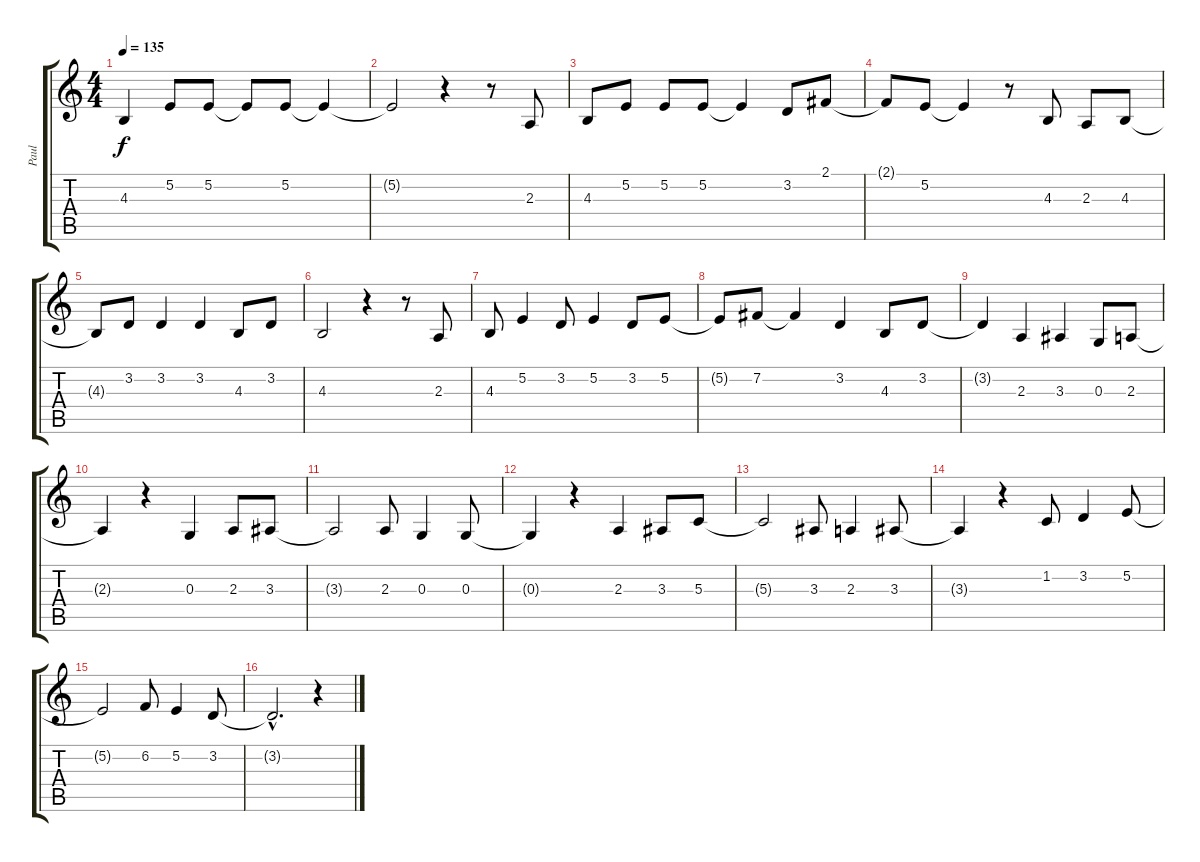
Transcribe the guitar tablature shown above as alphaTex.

\track ("Paul" "Paul") {instrument clarinet}
\staff {score tabs}
\tuning (E4 B3 G3 D3 A2 E2) {hide}
\ts (4 4)
\tempo 135
\clef g2
\ks c
4.3.4{dy f} 5.2.8 5.2.8 5.2{t}.8 5.2.8 5.2{t}.4 |
5.2{t}.2 r.4 r.8 2.3.8 |
4.3.8 5.2.8 5.2.8 5.2.8 5.2{t}.4 3.2.8 2.1.8 |
2.1{t}.8 5.2.8 5.2{t}.4 r.8 4.3.8 2.3.8 4.3.8 |
4.3{t}.8 3.2.8 3.2.4 3.2.4 4.3.8 3.2.8 |
4.3.2 r.4 r.8 2.3.8 |
4.3.8 5.2.4 3.2.8 5.2.4 3.2.8 5.2.8 |
5.2{t}.8 7.2.8 7.2{t}.4 3.2.4 4.3.8 3.2.8 |
3.2{t}.4 2.3.4 3.3.4 0.3.8 2.3.8 |
2.3{t}.4 r.4 0.3.4 2.3.8 3.3.8 |
3.3{t}.2 2.3.8 0.3.4 0.3.8 |
0.3{t}.4 r.4 2.3.4 3.3.8 5.3.8 |
5.3{t}.2 3.3.8 2.3.4 3.3.8 |
3.3{t}.4 r.4 1.2.8 3.2.4 5.2.8 |
5.2{t}.2 6.2.8 5.2.4 3.2.8 |
3.2{hac t}.2{d} r.4
